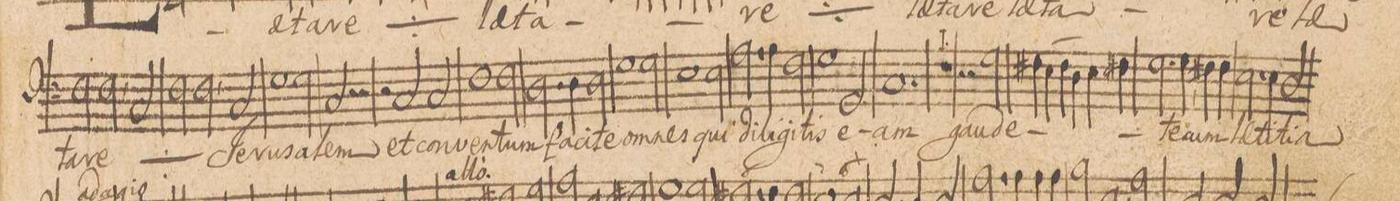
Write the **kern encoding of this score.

**kern	**text
*I"[BASSVS.]	*
*clefF4	*
*k[]	*
*M3/2	*
2F\	-ta-
2F,<\	-re
*	*ij
2C/	lae-
=19-	=19-
2F\	-ta-
2F,<\	-re
*	*Xij
2C/	Je-
=20-	=20-
1G	-ru-
2G\	-sa-
=21-	=21-
2C/	-lem
2r	.
2r	.
=22-	=22-
2r	.
2C/	et
2C/	con-
=23-	=23-
1F	-ven-
2F\	-tum
=24-	=24-
2.D\	fa-
4D\	-ci-
2D\	-te
=25-	=25-
1G	om-
2G\	-nes
=26-	=26-
1E	qui
2E\	di-
=27-	=27-
2.A\	-li-
4A\	-gi-
2F\	-tis
=28-	=28-
1G	e-
2GG/	.
=29-	=29-
1.C	-am
=30-	=30-
1.r	.
=31-	=31-
2r	.
2r	.
2G\	gau-
=32-	=32-
4F#X\	-de-
(4E\	.
4F#\	.
4D\)	.
4E\	.
4F#X\	.
=33-	=33-
2.G\	.
4G,<\	-te
4F#X\	cum
4F#y\	lae-
=34-	=34-
2.E\	-ti-
4E\	-ti-
2D/	-a
=35-	=35-
*-	*-
